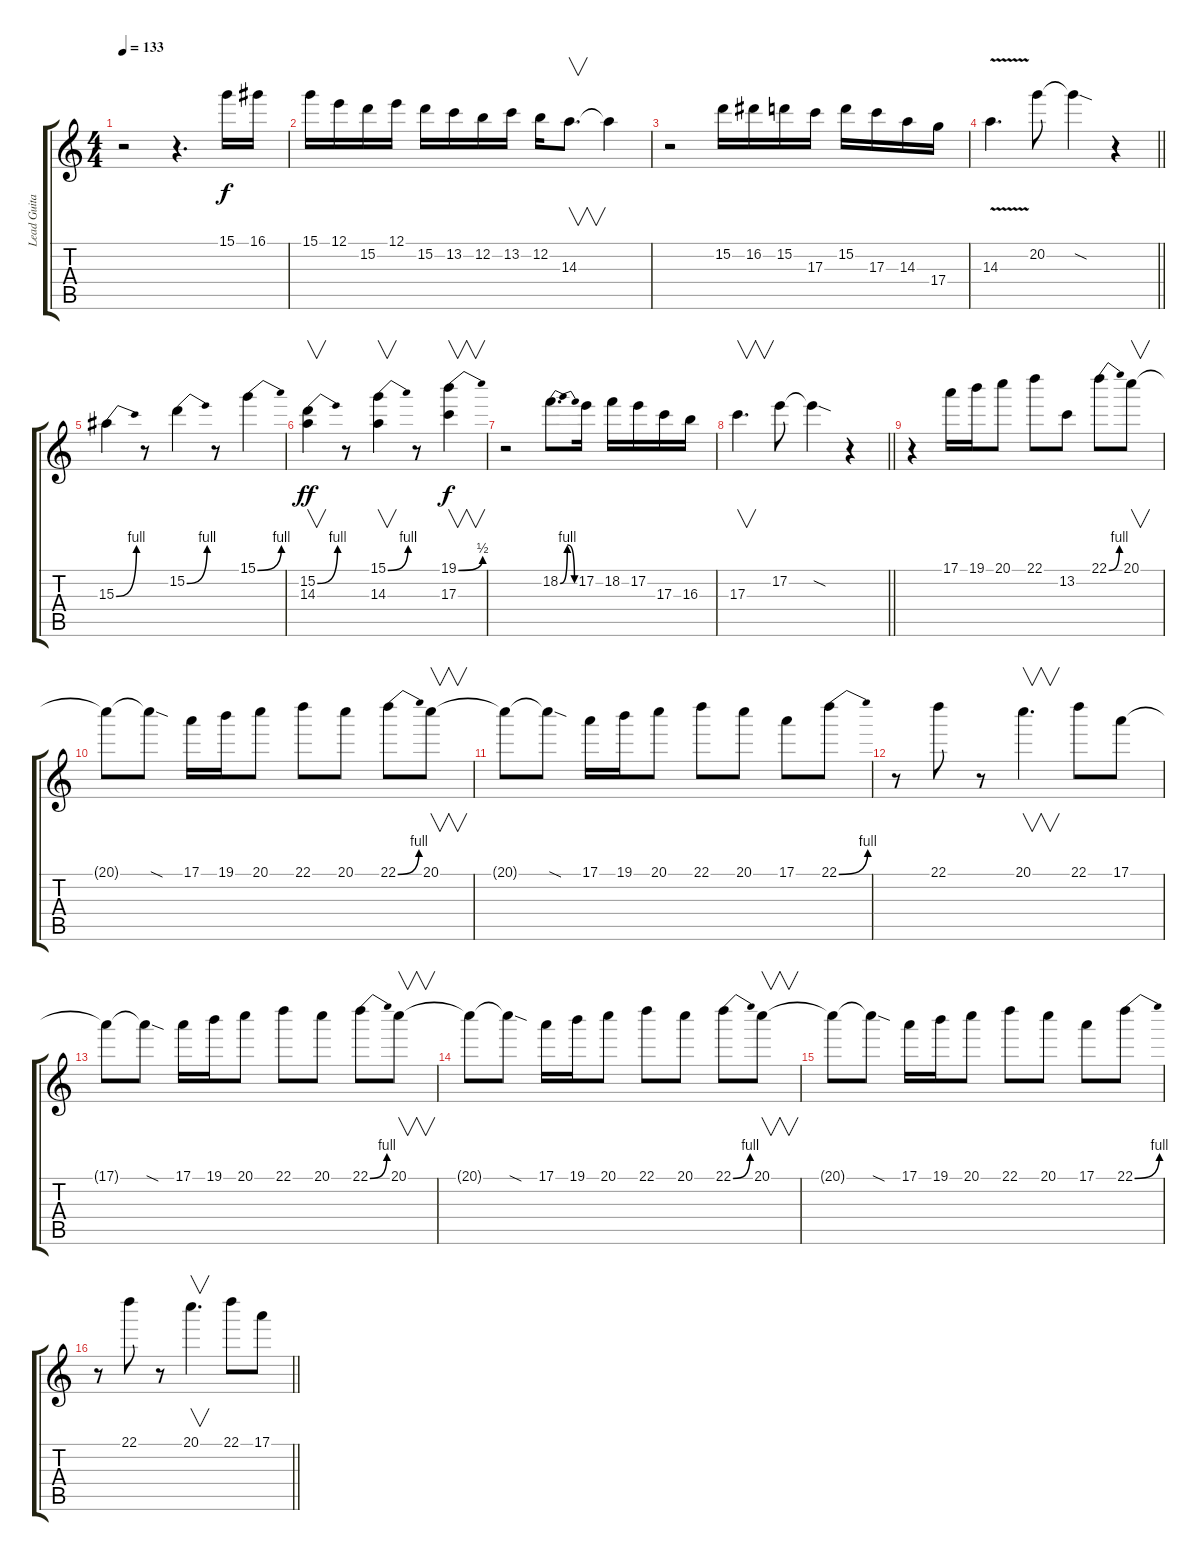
\track ("Lead Guitar Voice 2" "Lead Guita") {instrument distortionguitar}
\staff {score tabs}
\tuning (E4 B3 G3 D3 A2 E2) {hide}
\ts (4 4)
\section ("" "")
\tempo 133
\clef g2
\ks c
r.2{dy f} r.4{d} 15.1.16{volume 16 balance 16} 16.1.16 |
15.1.16 12.1.16 15.2.16 12.1.16 15.2.16 13.2.16 12.2.16 13.2.16 12.2.16 14.3.8{v d} 14.3{t}.4 |
r.2 15.2.16 16.2.16 15.2.16 17.3.16 15.2.16 17.3.16 14.3.16 17.4.16 |
\barLineRight lightlight
14.3{v}.4{d} 20.2.8 20.2{sod t}.4 r.4 |
\section ("" "")
15.3{be (bend 0 0 60 4)}.4{volume 14} r.8 15.2{be (bend 0 0 60 4)}.4 r.8 15.1{be (bend 0 0 60 4)}.4 |
(15.2{be (bend 0 0 60 4)} 14.3).4{v dy ff} r.8 (15.1{be (bend 0 0 60 4)} 14.3).4{v} r.8 (19.1{be (bend 0 0 60 2)} 17.3).4{v dy f} |
r.2 18.2{be (bendrelease 0 0 20 4 30 4 60 0)}.8{d} 17.2.16 18.2.16 17.2.16 17.3.16 16.3.16 |
\barLineRight lightlight
17.3.4{v d} 17.2.8 17.2{sod t}.4 r.4 |
\section ("" "")
r.4 17.1.16 19.1.16 20.1.8 22.1.8 13.2.8 22.1{be (bend 0 0 60 4)}.8 20.1.8{v} |
20.1{t}.8 20.1{sod t}.8 17.1.16 19.1.16 20.1.8 22.1.8 20.1.8 22.1{be (bend 0 0 60 4)}.8 20.1.8{v} |
20.1{t}.8 20.1{sod t}.8 17.1.16 19.1.16 20.1.8 22.1.8 20.1.8 17.1.8 22.1{be (bend 0 0 60 4)}.8 |
r.8 22.1.8 r.8 20.1.4{v d} 22.1.8 17.1.8 |
17.1{t}.8 17.1{sod t}.8 17.1.16 19.1.16 20.1.8 22.1.8 20.1.8 22.1{be (bend 0 0 60 4)}.8 20.1.8{v} |
20.1{t}.8 20.1{sod t}.8 17.1.16 19.1.16 20.1.8 22.1.8 20.1.8 22.1{be (bend 0 0 60 4)}.8 20.1.8{v} |
20.1{t}.8 20.1{sod t}.8 17.1.16 19.1.16 20.1.8 22.1.8 20.1.8 17.1.8 22.1{be (bend 0 0 60 4)}.8 |
\barLineRight lightlight
r.8 22.1.8 r.8 20.1.4{v d} 22.1.8 17.1.8
